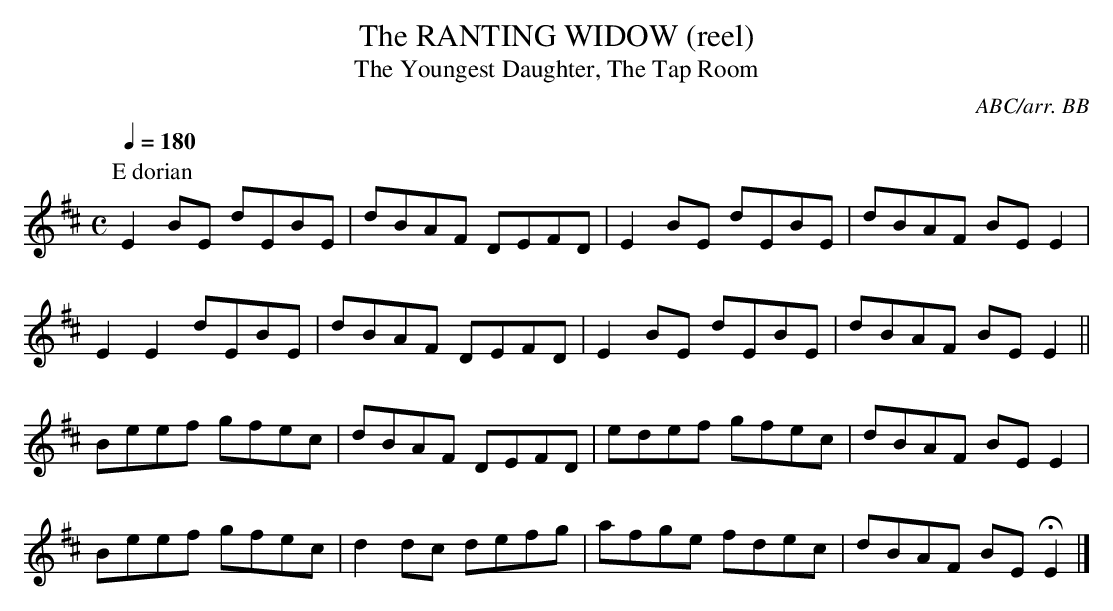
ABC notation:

X:1
T:RANTING WIDOW (reel), The
T:The Youngest Daughter, The Tap Room
C:ABC/arr. BB
M:C
L:1/8
Q:1/4=180
K:D
P:E dorian
E2BE dEBE|dBAF DEFD|E2BE dEBE|dBAF BEE2|
E2E2 dEBE|dBAF DEFD|E2BE dEBE|dBAF BEE2||
Beef gfec|dBAF DEFD|edef gfec|dBAF BEE2|
Beef gfec|d2dc defg|afge fdec|dBAF BEHE2|]
